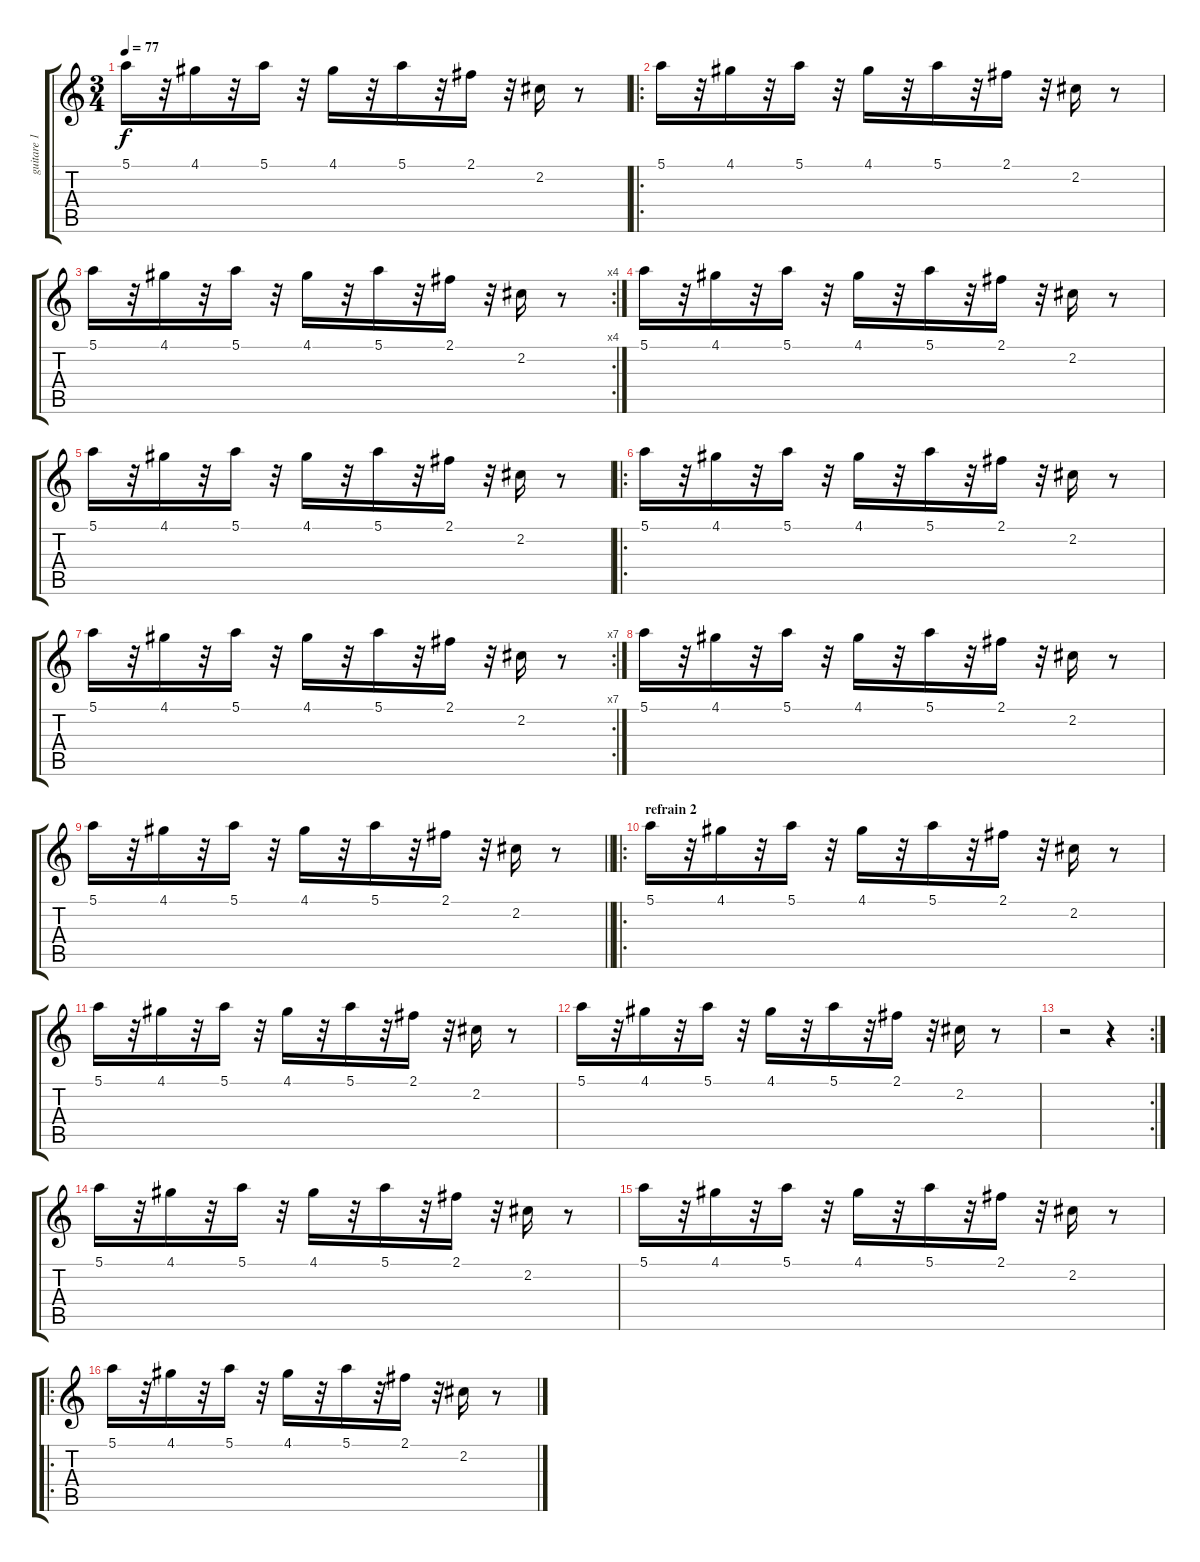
\track ("guitare 1" "guitare 1") {instrument electricguitarmuted}
\staff {score tabs}
\tuning (E4 B3 G3 D3 A2 E2) {hide}
\ts (3 4)
\tempo 77
\clef g2
\ks c
5.1.16{dy f} r.32 4.1.16 r.32 5.1.16 r.32 4.1.16 r.32 5.1.16 r.32 2.1.16 r.32 2.2.16 r.8 |
\ro
5.1.16 r.32 4.1.16 r.32 5.1.16 r.32 4.1.16 r.32 5.1.16 r.32 2.1.16 r.32 2.2.16 r.8 |
\rc 4
5.1.16 r.32 4.1.16 r.32 5.1.16 r.32 4.1.16 r.32 5.1.16 r.32 2.1.16 r.32 2.2.16 r.8 |
5.1.16 r.32 4.1.16 r.32 5.1.16 r.32 4.1.16 r.32 5.1.16 r.32 2.1.16 r.32 2.2.16 r.8 |
5.1.16 r.32 4.1.16 r.32 5.1.16 r.32 4.1.16 r.32 5.1.16 r.32 2.1.16 r.32 2.2.16 r.8 |
\ro
5.1.16 r.32 4.1.16 r.32 5.1.16 r.32 4.1.16 r.32 5.1.16 r.32 2.1.16 r.32 2.2.16 r.8 |
\rc 7
5.1.16 r.32 4.1.16 r.32 5.1.16 r.32 4.1.16 r.32 5.1.16 r.32 2.1.16 r.32 2.2.16 r.8 |
5.1.16 r.32 4.1.16 r.32 5.1.16 r.32 4.1.16 r.32 5.1.16 r.32 2.1.16 r.32 2.2.16 r.8 |
\barLineRight lightlight
5.1.16 r.32 4.1.16 r.32 5.1.16 r.32 4.1.16 r.32 5.1.16 r.32 2.1.16 r.32 2.2.16 r.8 |
\ro
\section ("" "refrain 2")
5.1.16 r.32 4.1.16 r.32 5.1.16 r.32 4.1.16 r.32 5.1.16 r.32 2.1.16 r.32 2.2.16 r.8 |
5.1.16 r.32 4.1.16 r.32 5.1.16 r.32 4.1.16 r.32 5.1.16 r.32 2.1.16 r.32 2.2.16 r.8 |
5.1.16 r.32 4.1.16 r.32 5.1.16 r.32 4.1.16 r.32 5.1.16 r.32 2.1.16 r.32 2.2.16 r.8 |
\rc 2
r.2 r.4 |
5.1.16 r.32 4.1.16 r.32 5.1.16 r.32 4.1.16 r.32 5.1.16 r.32 2.1.16 r.32 2.2.16 r.8 |
5.1.16 r.32 4.1.16 r.32 5.1.16 r.32 4.1.16 r.32 5.1.16 r.32 2.1.16 r.32 2.2.16 r.8 |
\ro
5.1.16 r.32 4.1.16 r.32 5.1.16 r.32 4.1.16 r.32 5.1.16 r.32 2.1.16 r.32 2.2.16 r.8
